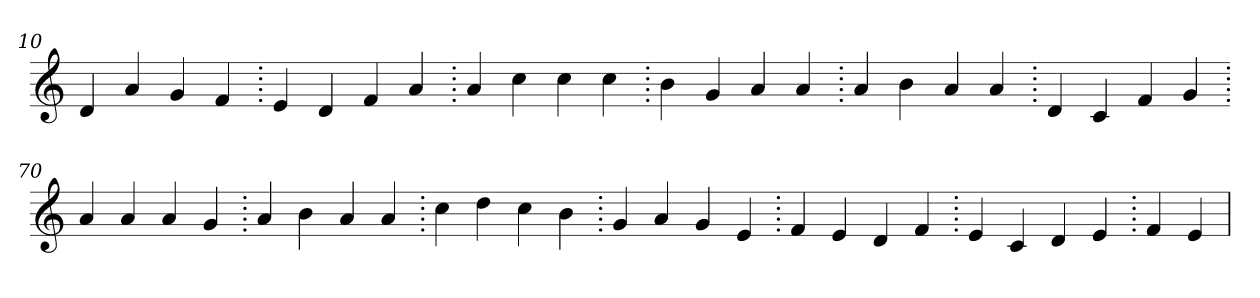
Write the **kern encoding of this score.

**kern
*part1
*staff1
*clefG2
=10.
4d
4a
4g
4f
=20.
4e
4d
4f
4a
=30.
4a
4cc
4cc
4cc
=40.
4b
4g
4a
4a
=50.
4a
4b
4a
4a
=60.
4d
4c
4f
4g
=70.
4a
4a
4a
4g
=80.
4a
4b
4a
4a
=90.
4cc
4dd
4cc
4b
=100.
4g
4a
4g
4e
=110.
4f
4e
4d
4f
=120.
4e
4c
4d
4e
=130.
4f
4e
=
*-
